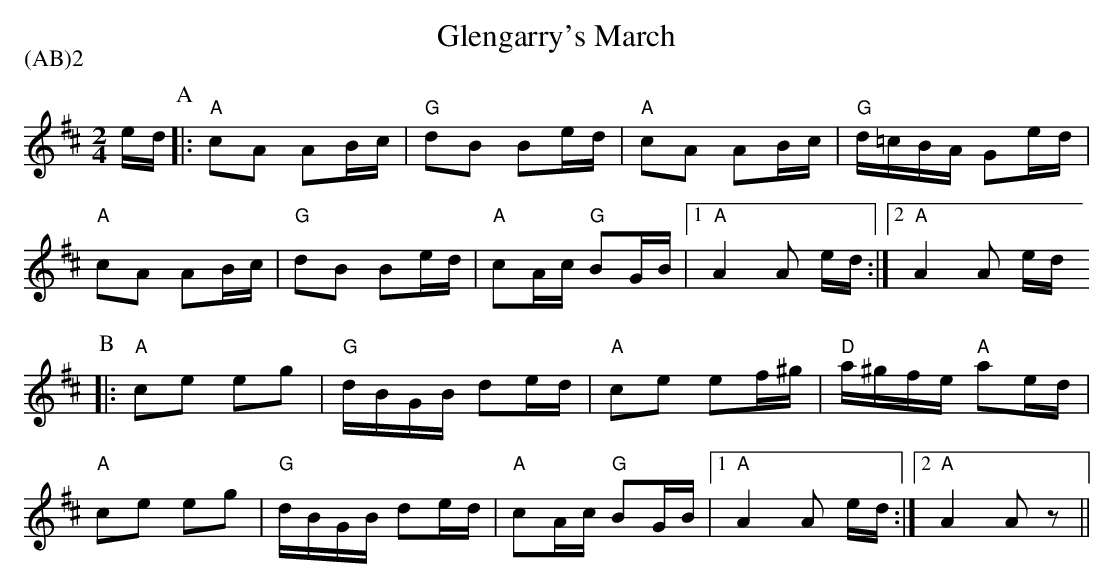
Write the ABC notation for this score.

X:1
T:Glengarry's March
P:(AB)2
L:1/8
M:2/4
K:D
e/d/ \
P:A
|:  "A" cA AB/c/ | "G" dB Be/d/ | "A" cA AB/c/ | "G" d/=c/B/A/ Ge/d/ |
"A" cA AB/c/ | "G" dB Be/d/ |  "A" cA/c/ "G" BG/B/ |1 "A" A2 A  e/d/ :|2 "A" A2 A  e/d/
P:B
|: "A" ce eg | "G" d/B/G/B/ de/d/ | "A" ce ef/^g/ | "D" a/^g/f/e/ "A" ae/d/ |
"A" ce eg | "G" d/B/G/B/ de/d/ | "A" cA/c/ "G" BG/B/ |1 "A" A2 A  e/d/ :|2 "A" A2 A  z ||
